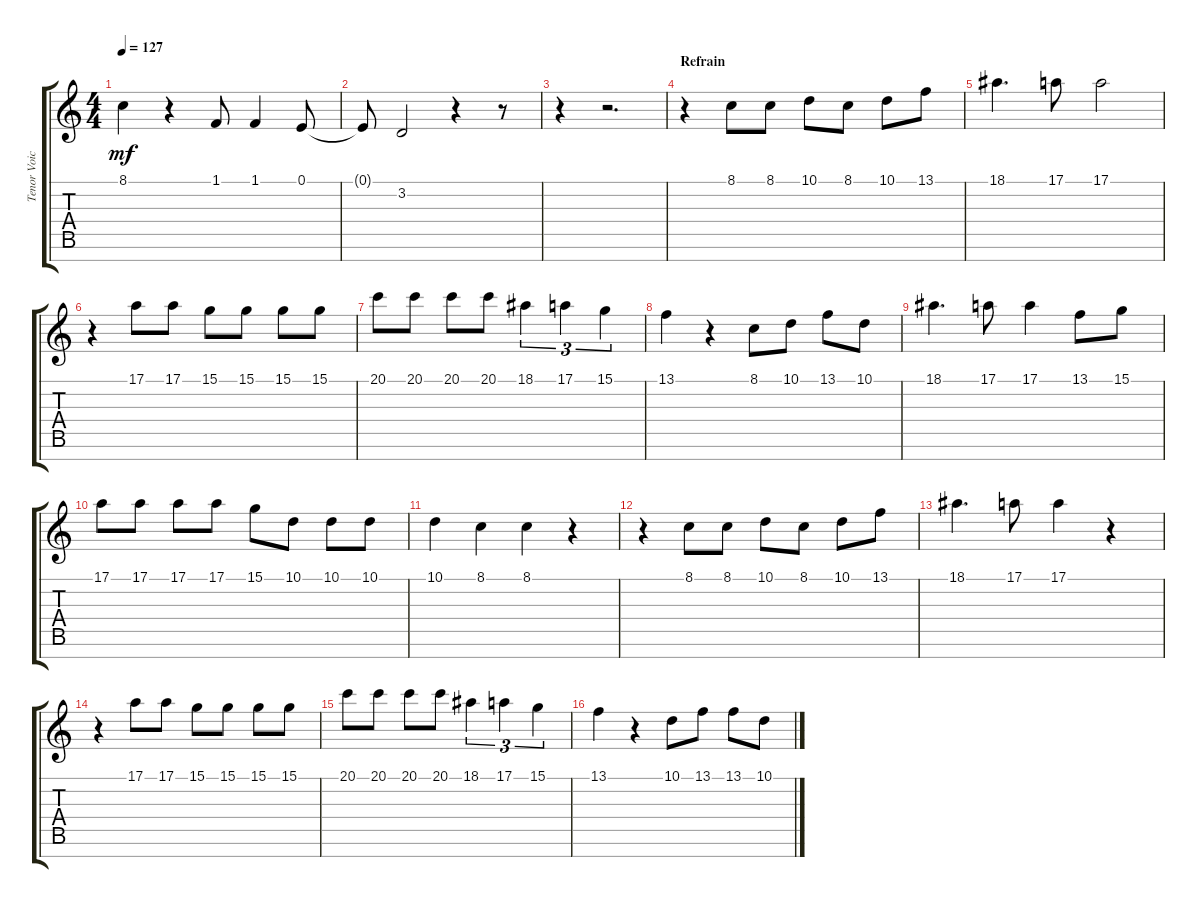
\track ("Tenor Voice" "Tenor Voic") {instrument cello}
\staff {score tabs}
\tuning (E4 B3 G3 D3 A2 E2 B1) {hide}
\ts (4 4)
\tempo 127
\clef g2
\ks c
8.1.4{dy mf} r.4 1.1.8 1.1.4 0.1.8 |
0.1{t}.8 3.2.2 r.4 r.8 |
r.4 r.2{d} |
\section ("" "Refrain")
r.4 8.1.8 8.1.8 10.1.8 8.1.8 10.1.8 13.1.8 |
18.1.4{d} 17.1.8 17.1.2 |
r.4 17.1.8 17.1.8 15.1.8 15.1.8 15.1.8 15.1.8 |
20.1.8 20.1.8 20.1.8 20.1.8 18.1.4{tu (3 2)} 17.1.4{tu (3 2)} 15.1.4{tu (3 2)} |
13.1.4 r.4 8.1.8 10.1.8 13.1.8 10.1.8 |
18.1.4{d} 17.1.8 17.1.4 13.1.8 15.1.8 |
17.1.8 17.1.8 17.1.8 17.1.8 15.1.8 10.1.8 10.1.8 10.1.8 |
10.1.4 8.1.4 8.1.4 r.4 |
r.4 8.1.8 8.1.8 10.1.8 8.1.8 10.1.8 13.1.8 |
18.1.4{d} 17.1.8 17.1.4 r.4 |
r.4 17.1.8 17.1.8 15.1.8 15.1.8 15.1.8 15.1.8 |
20.1.8 20.1.8 20.1.8 20.1.8 18.1.4{tu (3 2)} 17.1.4{tu (3 2)} 15.1.4{tu (3 2)} |
13.1.4 r.4 10.1.8 13.1.8 13.1.8 10.1.8
